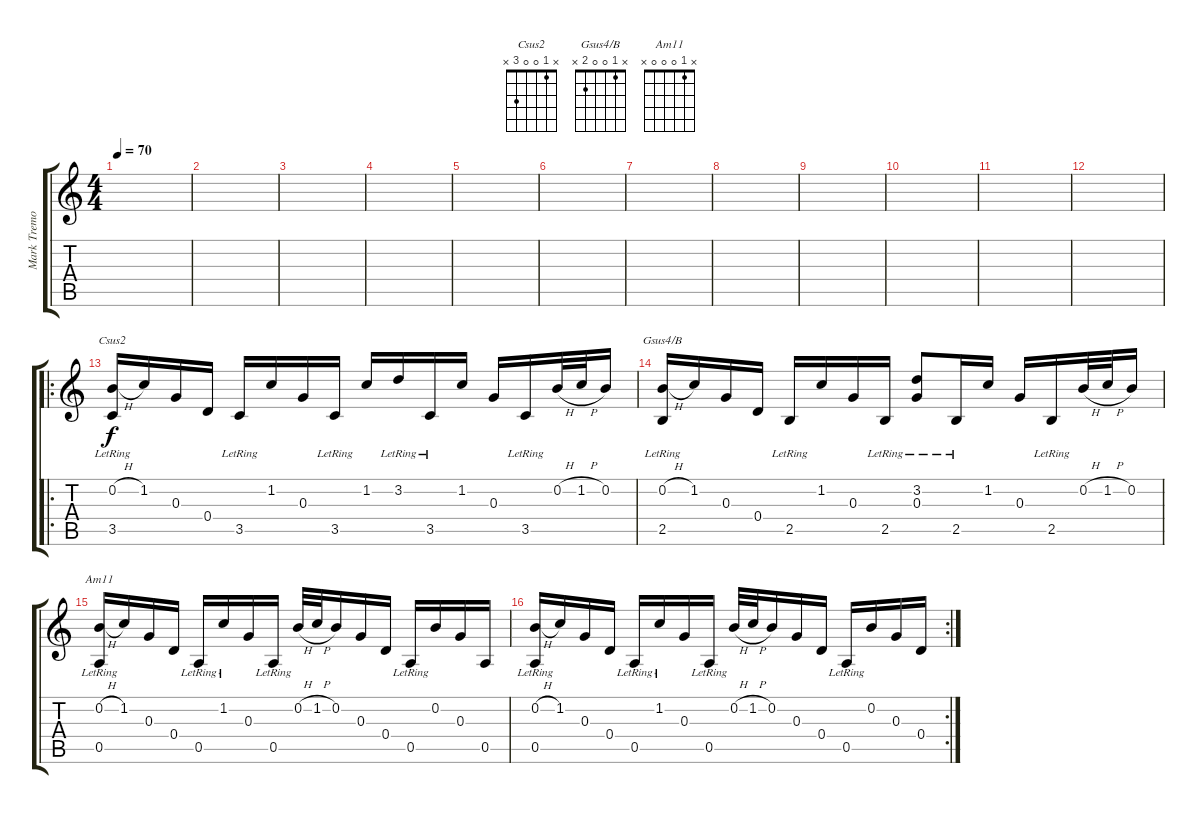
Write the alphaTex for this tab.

\track ("Mark Tremonti" "Mark Tremo") {instrument electricguitarjazz}
\staff {score tabs}
\tuning (E4 B3 G3 D3 A2 D2) {hide}
\chord ("Csus2" x 1 0 0 3 x)
\chord ("Gsus4/B" x 1 0 0 2 x)
\chord ("Am11" x 1 0 0 0 x)
\ts (4 4)
\tempo 70
\clef g2
\ks c
|
|
|
|
|
|
|
|
|
|
|
|
\ro
(0.2{h} 3.5{lr}).16{ch "Csus2" volume 15 balance 16} 1.2.16 0.3.16 0.4.16 3.5{lr}.16 1.2.16 0.3.16 3.5{lr}.16 1.2.16 3.2{lr}.16 3.5{lr}.16 1.2.16 0.3.16 3.5{lr}.16 0.2{h}.32 1.2{h}.32 0.2.16 |
(0.2{h} 2.5{lr}).16{ch "Gsus4/B"} 1.2.16 0.3.16 0.4.16 2.5{lr}.16 1.2.16 0.3.16 2.5{lr}.16 (3.2{lr} 0.3{lr}).8 2.5{lr}.16 1.2.16 0.3.16 2.5{lr}.16 0.2{h}.32 1.2{h}.32 0.2.16 |
(0.2{h} 0.5{lr}).16{ch "Am11"} 1.2.16 0.3.16 0.4.16 0.5{lr}.16 1.2{lr}.16 0.3.16 0.5{lr}.16 0.2{h}.32 1.2{h}.32 0.2.16 0.3.16 0.4.16 0.5{lr}.16 0.2.16 0.3.16 0.5.16 |
\rc 2
(0.2{h} 0.5{lr}).16 1.2.16 0.3.16 0.4.16 0.5{lr}.16 1.2{lr}.16 0.3.16 0.5{lr}.16 0.2{h}.32 1.2{h}.32 0.2.16 0.3.16 0.4.16 0.5{lr}.16 0.2.16 0.3.16 0.4.16
